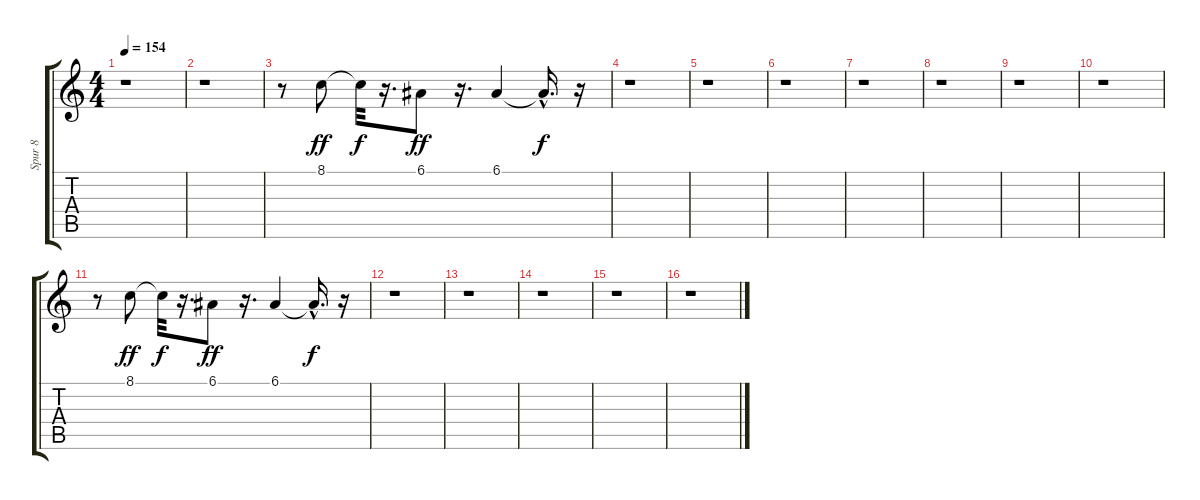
\track ("Spur 8" "Spur 8") {instrument acousticgrandpiano}
\staff {score tabs}
\tuning (E4 B3 G3 D3 A2 E2) {hide}
\ts (4 4)
\tempo 154
\clef g2
\ks c
r.1{dy f} |
r.1 |
r.8 8.1.8{dy ff} 8.1{t}.32{dy f} r.16{d} 6.1.8{dy ff} r.16{d} 6.1.4 6.1{hac t}.16{d dy f} r.16 |
r.1 |
r.1 |
r.1 |
r.1 |
r.1 |
r.1 |
r.1 |
r.8 8.1.8{dy ff} 8.1{t}.32{dy f} r.16{d} 6.1.8{dy ff} r.16{d} 6.1.4 6.1{hac t}.16{d dy f} r.16 |
r.1 |
r.1 |
r.1 |
r.1 |
r.1
